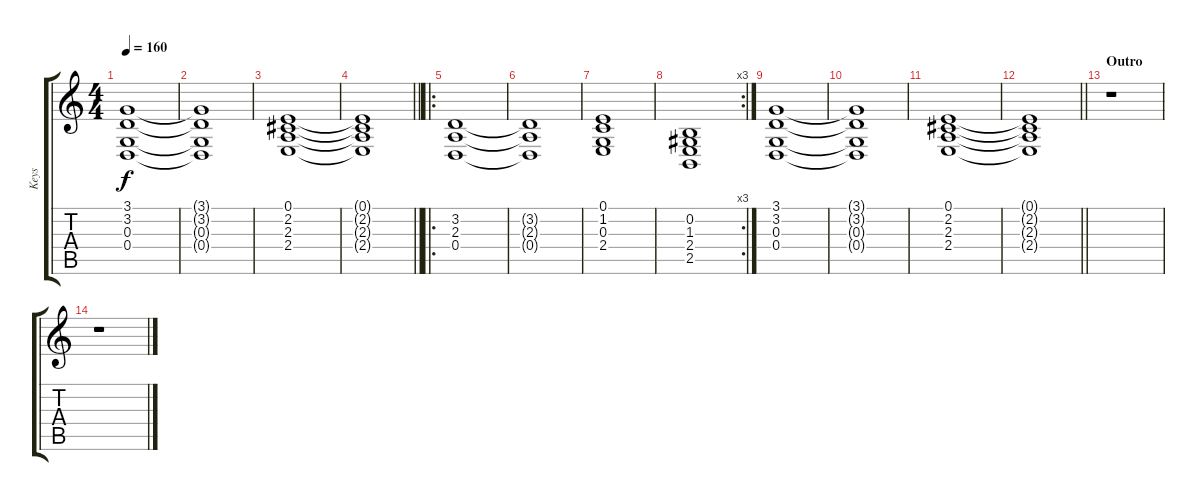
\track ("Keys" "Keys") {instrument pad4choir}
\staff {score tabs}
\tuning (E4 B3 G3 D3 A2 D2) {hide}
\ts (4 4)
\tempo 160
\clef g2
\ks c
(3.1 3.2 0.3 0.4).1{dy f} |
(3.1{t} 3.2{t} 0.3{t} 0.4{t}).1 |
(0.1 2.2 2.3 2.4).1 |
\barLineRight lightlight
(0.1{t} 2.2{t} 2.3{t} 2.4{t}).1 |
\ro
(3.2 2.3 0.4).1 |
(3.2{t} 2.3{t} 0.4{t}).1 |
(0.1 1.2 0.3 2.4).1 |
\rc 3
(0.2 1.3 2.4 2.5).1 |
(3.1 3.2 0.3 0.4).1 |
(3.1{t} 3.2{t} 0.3{t} 0.4{t}).1 |
(0.1 2.2 2.3 2.4).1 |
\barLineRight lightlight
(0.1{t} 2.2{t} 2.3{t} 2.4{t}).1 |
\section ("" "Outro")
r.1 |
r.1
